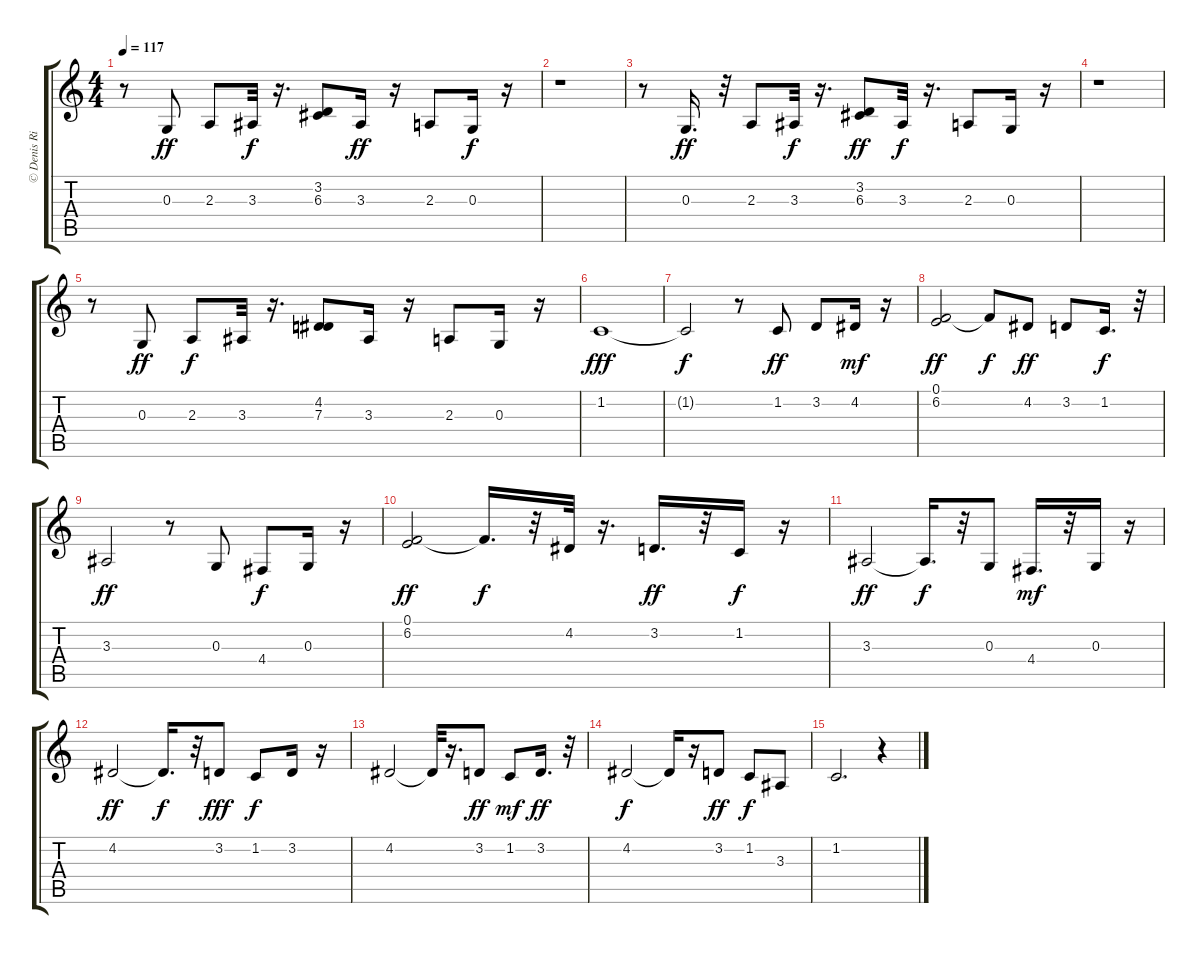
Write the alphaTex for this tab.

\track ("© Denis Rionnet" "© Denis Ri") {instrument baritonesax}
\staff {score tabs}
\tuning (E4 B3 G3 D3 A2 E2) {hide}
\ts (4 4)
\tempo 117
\clef g2
\ks c
r.8{dy f} 0.3.8{dy ff volume 12} 2.3.8 3.3.32{dy f} r.16{d} (3.2 6.3).8 3.3.16{dy ff} r.16 2.3.8 0.3.16{dy f} r.16 |
r.1 |
r.8 0.3.16{d dy ff} r.32 2.3.8 3.3.32{dy f} r.16{d} (3.2 6.3).8{dy ff} 3.3.32{dy f} r.16{d} 2.3.8 0.3.16 r.16 |
r.1 |
r.8 0.3.8{dy ff} 2.3.8{dy f} 3.3.32 r.16{d} (4.2 7.3).8 3.3.16 r.16 2.3.8 0.3.16 r.16 |
1.2.1{dy fff volume 0} |
1.2{t}.2{dy f} r.8 1.2.8{dy ff volume 12} 3.2.8 4.2.16{dy mf} r.16 |
(0.1 6.2).2{dy ff volume 12} 6.2{t}.8{dy f} 4.2.8{dy ff volume 12} 3.2.8{volume 11} 1.2.16{d dy f volume 11} r.32 |
3.3.2{dy ff volume 11} r.8 0.3.8{volume 10} 4.4.8{dy f volume 10} 0.3.16{volume 10} r.16 |
(0.1 6.2).2{dy ff volume 9} 6.2{t}.16{d dy f} r.32 4.2.32{volume 8} r.16{d} 3.2.16{d dy ff volume 8} r.32 1.2.16{dy f volume 8} r.16 |
3.3.2{dy ff volume 8} 3.3{t}.16{d dy f} r.32 0.3.8{volume 7} 4.4.16{d dy mf volume 7} r.32 0.3.16{volume 6} r.16 |
4.2.2{dy ff volume 6} 4.2{t}.16{d dy f} r.32 3.2.8{dy fff volume 5} 1.2.8{dy f volume 5} 3.2.16{volume 5} r.16 |
4.2.2{volume 5} 4.2{t}.32 r.16{d} 3.2.8{dy ff volume 4} 1.2.8{dy mf volume 4} 3.2.16{d dy ff volume 3} r.32 |
4.2.2{dy f volume 3} 4.2{t}.16 r.16 3.2.8{dy ff volume 2} 1.2.8{dy f volume 2} 3.3.8{volume 2} |
1.2.2{d volume 2} r.4
